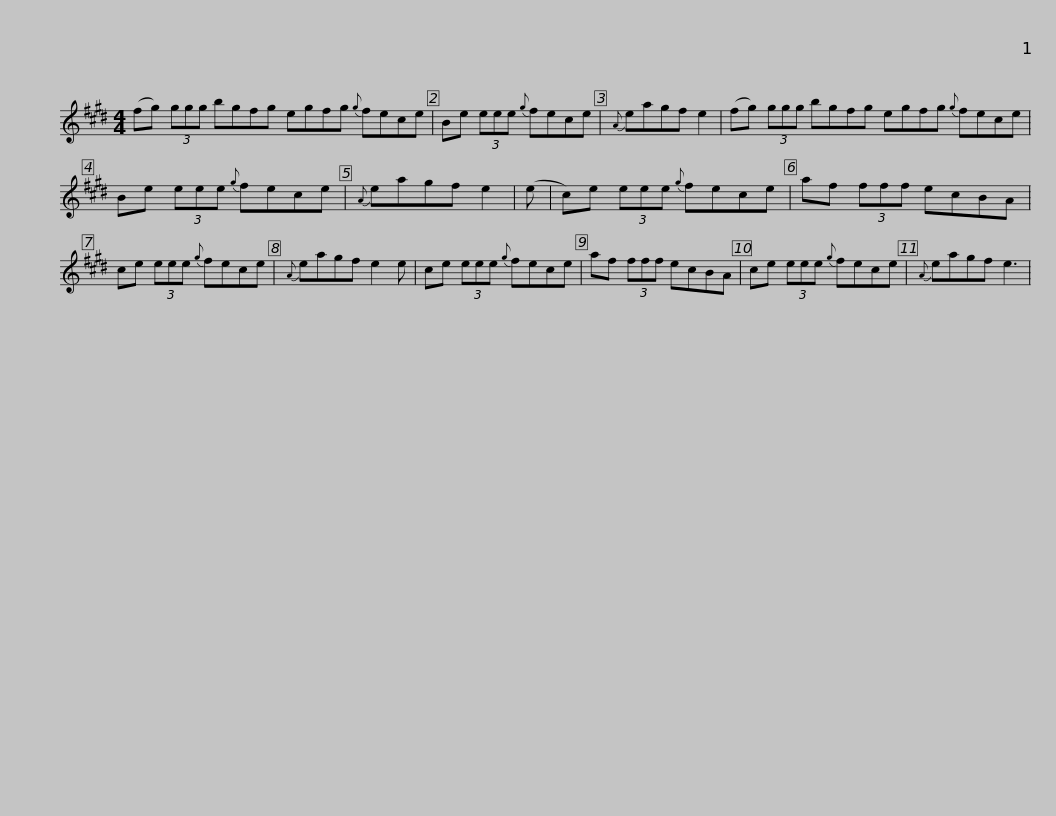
X:1
L:1/8
M:4/4
I:linebreak $
K:E
V:1 treble
V:1
 (fg) (3ggg bgfg egfg{g} fece | Be (3eee{g} fece |{A} eagf e2 |$ (fg) (3ggg bgfg egfg{g} fece | Be (3eee{g} fece | %5
{A} eagf e2 | (e |$ c)e (3eee{g} fece | af (3fff ecBA | ce (3eee{g} fece | %10
{A} eagf e2 e |$ ce (3eee{g} fece | af (3fff ecBA | ce (3eee{g} fece |{A} eagf e3 | %15
